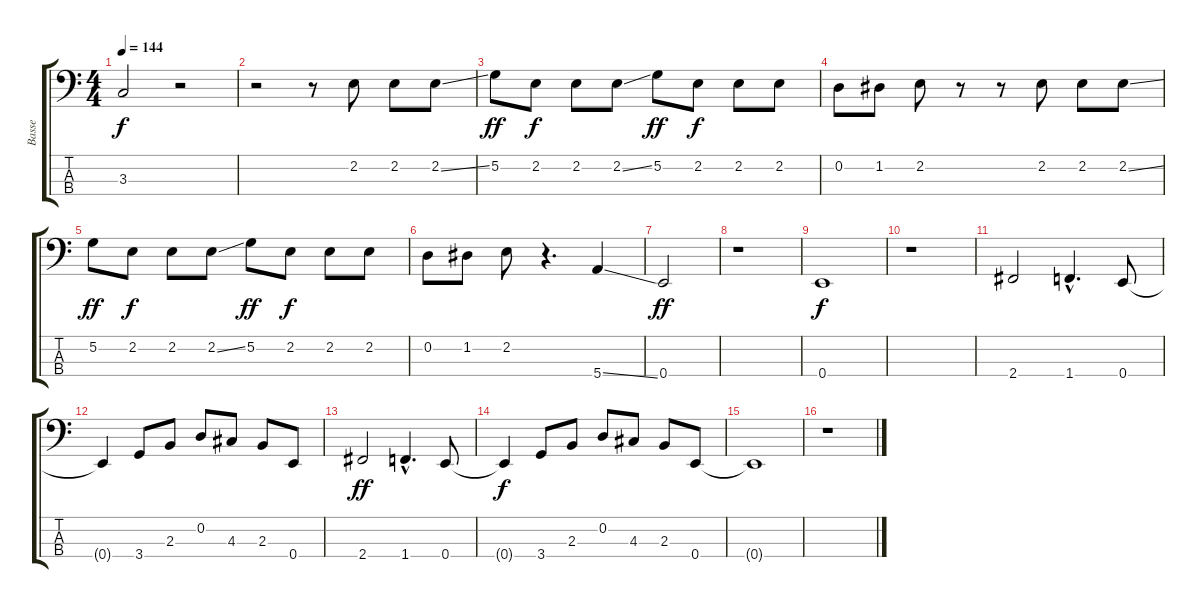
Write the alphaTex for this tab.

\track ("Basse" "Basse") {instrument acousticbass}
\staff {score tabs}
\tuning (G2 D2 A1 E1) {hide}
\ts (4 4)
\tempo 144
\clef f4
\ks c
3.3.2{dy f} r.2 |
r.2 r.8 2.2.8 2.2.8 2.2{ss}.8 |
5.2.8{dy ff} 2.2.8{dy f} 2.2.8 2.2{ss}.8 5.2.8{dy ff} 2.2.8{dy f} 2.2.8 2.2.8 |
0.2.8 1.2.8 2.2.8 r.8 r.8 2.2.8 2.2.8 2.2{ss}.8 |
5.2.8{dy ff} 2.2.8{dy f} 2.2.8 2.2{ss}.8 5.2.8{dy ff} 2.2.8{dy f} 2.2.8 2.2.8 |
0.2.8 1.2.8 2.2.8 r.4{d} 5.4{ss}.4 |
0.4.2{dy ff} |
r.1 |
0.4.1{dy f} |
r.1 |
2.4.2 1.4{hac}.4{d} 0.4.8 |
0.4{t}.4 3.4.8 2.3.8 0.2.8 4.3.8 2.3.8 0.4.8 |
2.4.2{dy ff} 1.4{hac}.4{d} 0.4.8 |
0.4{t}.4{dy f} 3.4.8 2.3.8 0.2.8 4.3.8 2.3.8 0.4.8 |
0.4{t}.1 |
r.1
